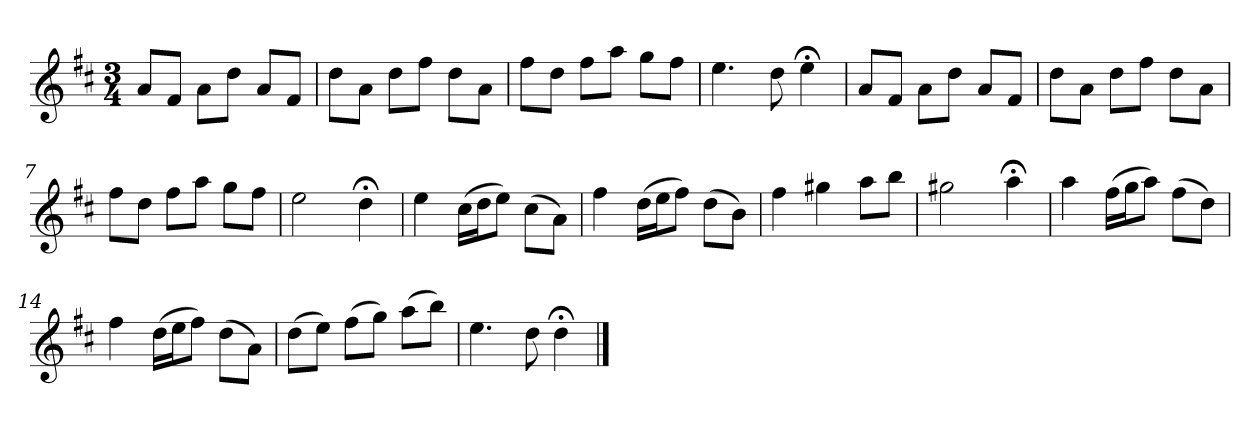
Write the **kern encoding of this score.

**kern
*part1
*staff1
*k[f#c#]
*D:
*M3/4
*MM120
=1
8aL
8f#J
8aL
8ddJ
8aL
8f#J
=2
8ddL
8aJ
8ddL
8ff#J
8ddL
8aJ
=3
8ff#L
8ddJ
8ff#L
8aaJ
8ggL
8ff#J
=4
4.ee
8dd
4ee;<
=5
8aL
8f#J
8aL
8ddJ
8aL
8f#J
=6
8ddL
8aJ
8ddL
8ff#J
8ddL
8aJ
=7
8ff#L
8ddJ
8ff#L
8aaJ
8ggL
8ff#J
=8
2ee
4dd;<
=9
4ee
(16cc#LL
16ddJ
8eeJ)
(8cc#L
8aJ)
=10
4ff#
(16ddLL
16eeJ
8ff#J)
(8ddL
8bJ)
=11
4ff#
4gg#X
8aaL
8bbJ
=12
2gg#X
4aa;<
=13
4aa
(16ff#LL
16ggJ
8aaJ)
(8ff#L
8ddJ)
=14
4ff#
(16ddLL
16eeJ
8ff#J)
(8ddL
8aJ)
=15
(8ddL
8eeJ)
(8ff#L
8ggJ)
(8aaL
8bbJ)
=16
4.ee
8dd
4dd;<
==
*-
